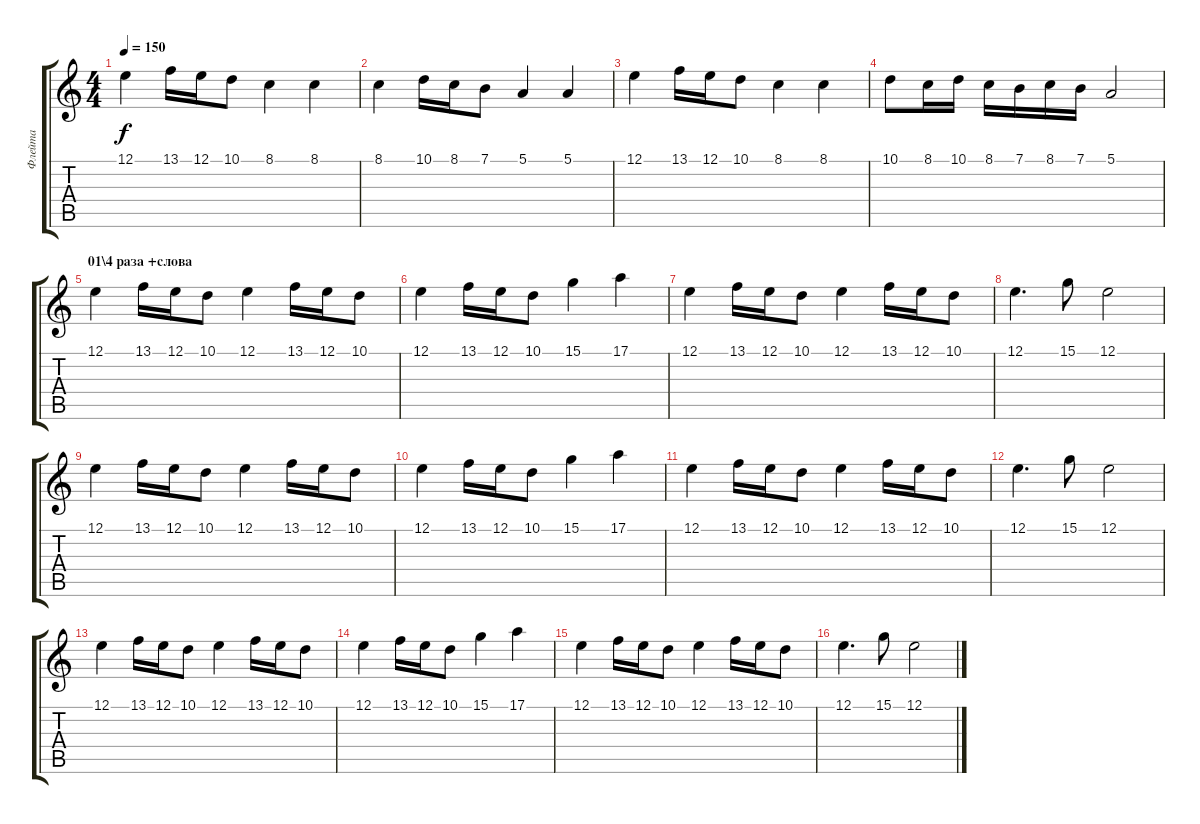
\track ("Флейта" "Флейта") {instrument flute}
\staff {score tabs}
\tuning (E4 B3 G3 D3 A2 E2) {hide}
\ts (4 4)
\tempo 150
\clef g2
\ks c
12.1.4{dy f} 13.1.16 12.1.16 10.1.8 8.1.4 8.1.4 |
8.1.4 10.1.16 8.1.16 7.1.8 5.1.4 5.1.4 |
12.1.4 13.1.16 12.1.16 10.1.8 8.1.4 8.1.4 |
10.1.8 8.1.16 10.1.16 8.1.16 7.1.16 8.1.16 7.1.16 5.1.2 |
\section ("" "01\\4 раза +слова")
12.1.4 13.1.16 12.1.16 10.1.8 12.1.4 13.1.16 12.1.16 10.1.8 |
12.1.4 13.1.16 12.1.16 10.1.8 15.1.4 17.1.4 |
12.1.4 13.1.16 12.1.16 10.1.8 12.1.4 13.1.16 12.1.16 10.1.8 |
12.1.4{d} 15.1.8 12.1.2 |
12.1.4 13.1.16 12.1.16 10.1.8 12.1.4 13.1.16 12.1.16 10.1.8 |
12.1.4 13.1.16 12.1.16 10.1.8 15.1.4 17.1.4 |
12.1.4 13.1.16 12.1.16 10.1.8 12.1.4 13.1.16 12.1.16 10.1.8 |
12.1.4{d} 15.1.8 12.1.2 |
12.1.4 13.1.16 12.1.16 10.1.8 12.1.4 13.1.16 12.1.16 10.1.8 |
12.1.4 13.1.16 12.1.16 10.1.8 15.1.4 17.1.4 |
12.1.4 13.1.16 12.1.16 10.1.8 12.1.4 13.1.16 12.1.16 10.1.8 |
12.1.4{d} 15.1.8 12.1.2
